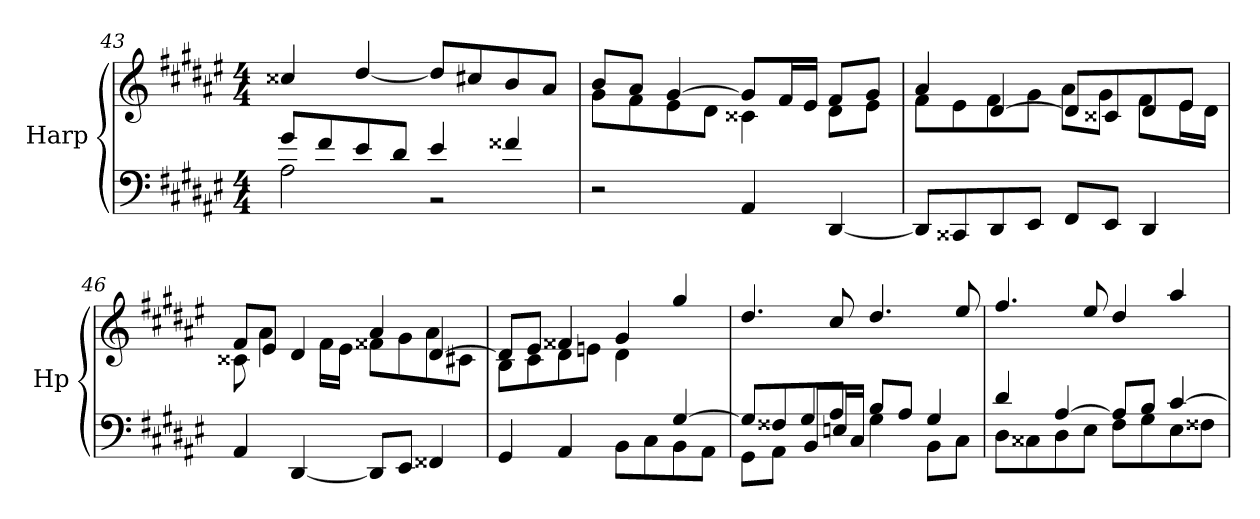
**kern	**kern
*part1	*part1
*staff2	*staff1
*I"Harp	*
*I'Hp	*
*clefF4	*clefG2
*k[f#c#g#d#a#e#]	*k[f#c#g#d#a#e#]
*M4/4	*M4/4
=43	=43
*^	*
8g#/L	2A#\	4cc##X/
8f#/	.	.
8e#/	.	[4dd#/
8d#/J	.	.
4e#/	2r	8dd#/L]
.	.	8cc#X/
4f##X/	.	8b/
.	.	8a#/J
*v	*v	*
=44	=44
*	*^
2r	8b/L	8g#\L
.	8a#/J	8f#\
.	[4g#/	8e#\
.	.	8d#\J
4AA#/	8g#/L]	4c##X\
.	16f#/L	.
.	16e#/JJ	.
[4DD#/	8f#/L	8d#\L
.	8g#/J	8e#\J
!!LO:LB:g=z	!!
=45	=45	=45
8DD#/L]	4a#/	8f#\L
8CC##X/	.	8e#\
8DD#/	[4d#/	8f#\
8EE#/J	.	8g#\J
8FF#/L	8d#/L]	8a#\L
8EE#/J	8c##X/	8g#\J
4DD#/	8d#/	8f#\L
.	8e#/J	16e#\L
.	.	16d#\JJ
=46	=46	=46
4AA#/	8f#/L	8c##X\
.	8e#/J	4a#\
[4DD#/	4d#/	.
.	.	16f#\LL
.	.	16e#\JJ
8DD#/L]	4a#/	8f##X\L
8EE#/J	.	8g#\
4FF##X/	[4d#/	8a#\
.	.	8c#X\J
=47	=47	=47
*^	*	*
2.ryy	4GG#/	8d#/L]	8B\L
.	.	8e#/J	8c#\
.	4AA#/	4f##X/	8d#\
.	.	.	8en\J
.	8BB\L	4g#/	4d#\
.	8C#\	.	.
[4G#/	8BB\	4gg#/	4ryy
.	8AA#\J	.	.
*	*	*v	*v
!!LO:LB:g=z
=48	=48	=48
8G#/L]	8GG#\L	4.dd#/
8F##X/	8AA#\J	.
8G#/	8BB/L	.
8A#/J	16En/L	8cc#/
.	16C#/JJ	.
8B/L	4G#\	4.dd#/
8A#/J	.	.
4G#/	8BB\L	.
.	8C#\J	8ee#/
=49	=49	=49
4d#/	8D#\L	4.ff#/
.	8C##X\	.
[4A#/	8D#\	.
.	8E#\J	8ee#/
8A#/L]	8F#\L	4dd#/
8B/J	8G#\	.
[4c#/	8E#\	4aa#/
.	8F##X\J	.
*v	*v	*
=	=
*-	*-
